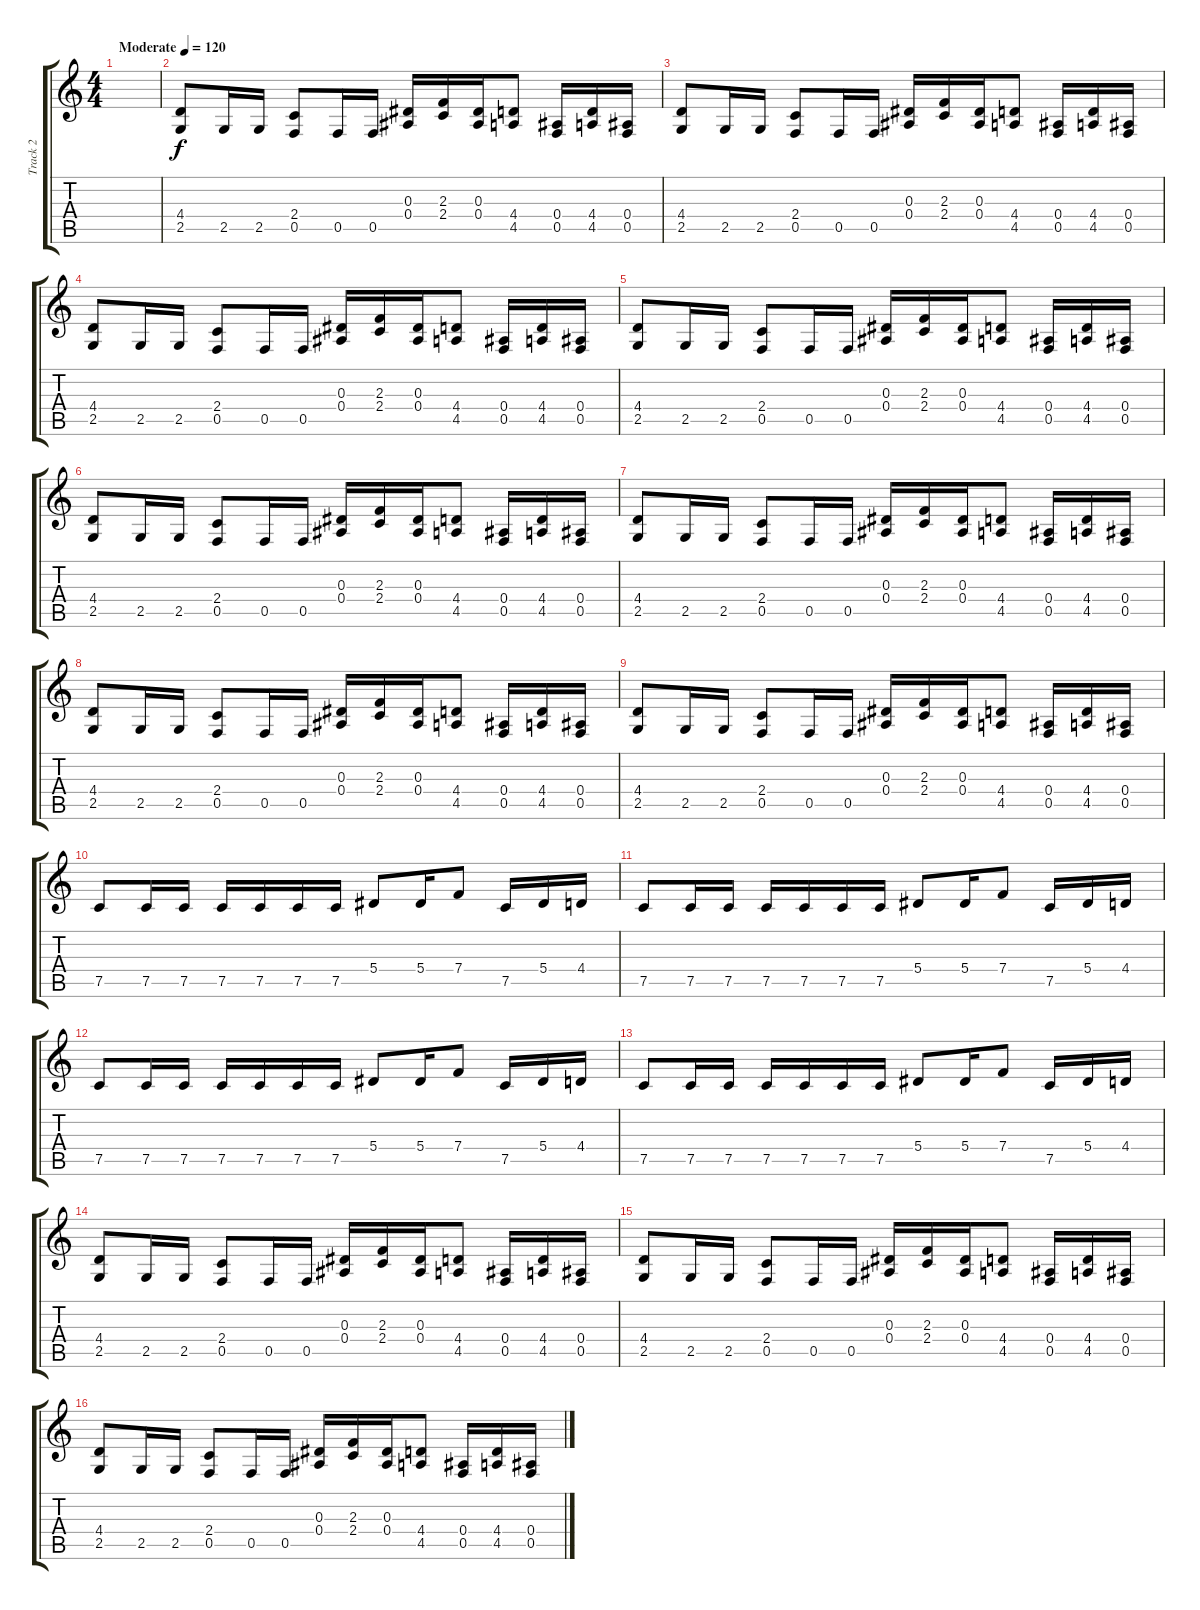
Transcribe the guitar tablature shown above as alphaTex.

\track ("Track 2" "Track 2") {instrument distortionguitar}
\staff {score tabs}
\tuning (C4 G3 Eb3 Bb2 F2 C2) {hide}
\ts (4 4)
\tempo (120 "Moderate")
\tempo 115
\tempo (120 "Moderate")
\clef g2
\ks c
|
(4.4 2.5).8 2.5.16 2.5.16 (2.4 0.5).8 0.5.16 0.5.16 (0.3 0.4).16 (2.3 2.4).16 (0.3 0.4).16 (4.4 4.5).8 (0.4 0.5).16 (4.4 4.5).16 (0.4 0.5).16 |
(4.4 2.5).8 2.5.16 2.5.16 (2.4 0.5).8 0.5.16 0.5.16 (0.3 0.4).16 (2.3 2.4).16 (0.3 0.4).16 (4.4 4.5).8 (0.4 0.5).16 (4.4 4.5).16 (0.4 0.5).16 |
(4.4 2.5).8 2.5.16 2.5.16 (2.4 0.5).8 0.5.16 0.5.16 (0.3 0.4).16 (2.3 2.4).16 (0.3 0.4).16 (4.4 4.5).8 (0.4 0.5).16 (4.4 4.5).16 (0.4 0.5).16 |
(4.4 2.5).8 2.5.16 2.5.16 (2.4 0.5).8 0.5.16 0.5.16 (0.3 0.4).16 (2.3 2.4).16 (0.3 0.4).16 (4.4 4.5).8 (0.4 0.5).16 (4.4 4.5).16 (0.4 0.5).16 |
(4.4 2.5).8 2.5.16 2.5.16 (2.4 0.5).8 0.5.16 0.5.16 (0.3 0.4).16 (2.3 2.4).16 (0.3 0.4).16 (4.4 4.5).8 (0.4 0.5).16 (4.4 4.5).16 (0.4 0.5).16 |
(4.4 2.5).8 2.5.16 2.5.16 (2.4 0.5).8 0.5.16 0.5.16 (0.3 0.4).16 (2.3 2.4).16 (0.3 0.4).16 (4.4 4.5).8 (0.4 0.5).16 (4.4 4.5).16 (0.4 0.5).16 |
(4.4 2.5).8 2.5.16 2.5.16 (2.4 0.5).8 0.5.16 0.5.16 (0.3 0.4).16 (2.3 2.4).16 (0.3 0.4).16 (4.4 4.5).8 (0.4 0.5).16 (4.4 4.5).16 (0.4 0.5).16 |
(4.4 2.5).8 2.5.16 2.5.16 (2.4 0.5).8 0.5.16 0.5.16 (0.3 0.4).16 (2.3 2.4).16 (0.3 0.4).16 (4.4 4.5).8 (0.4 0.5).16 (4.4 4.5).16 (0.4 0.5).16 |
7.5.8 7.5.16 7.5.16 7.5.16 7.5.16 7.5.16 7.5.16 5.4.8 5.4.16 7.4.8 7.5.16 5.4.16 4.4.16 |
7.5.8 7.5.16 7.5.16 7.5.16 7.5.16 7.5.16 7.5.16 5.4.8 5.4.16 7.4.8 7.5.16 5.4.16 4.4.16 |
7.5.8 7.5.16 7.5.16 7.5.16 7.5.16 7.5.16 7.5.16 5.4.8 5.4.16 7.4.8 7.5.16 5.4.16 4.4.16 |
7.5.8 7.5.16 7.5.16 7.5.16 7.5.16 7.5.16 7.5.16 5.4.8 5.4.16 7.4.8 7.5.16 5.4.16 4.4.16 |
(4.4 2.5).8 2.5.16 2.5.16 (2.4 0.5).8 0.5.16 0.5.16 (0.3 0.4).16 (2.3 2.4).16 (0.3 0.4).16 (4.4 4.5).8 (0.4 0.5).16 (4.4 4.5).16 (0.4 0.5).16 |
(4.4 2.5).8 2.5.16 2.5.16 (2.4 0.5).8 0.5.16 0.5.16 (0.3 0.4).16 (2.3 2.4).16 (0.3 0.4).16 (4.4 4.5).8 (0.4 0.5).16 (4.4 4.5).16 (0.4 0.5).16 |
(4.4 2.5).8 2.5.16 2.5.16 (2.4 0.5).8 0.5.16 0.5.16 (0.3 0.4).16 (2.3 2.4).16 (0.3 0.4).16 (4.4 4.5).8 (0.4 0.5).16 (4.4 4.5).16 (0.4 0.5).16
